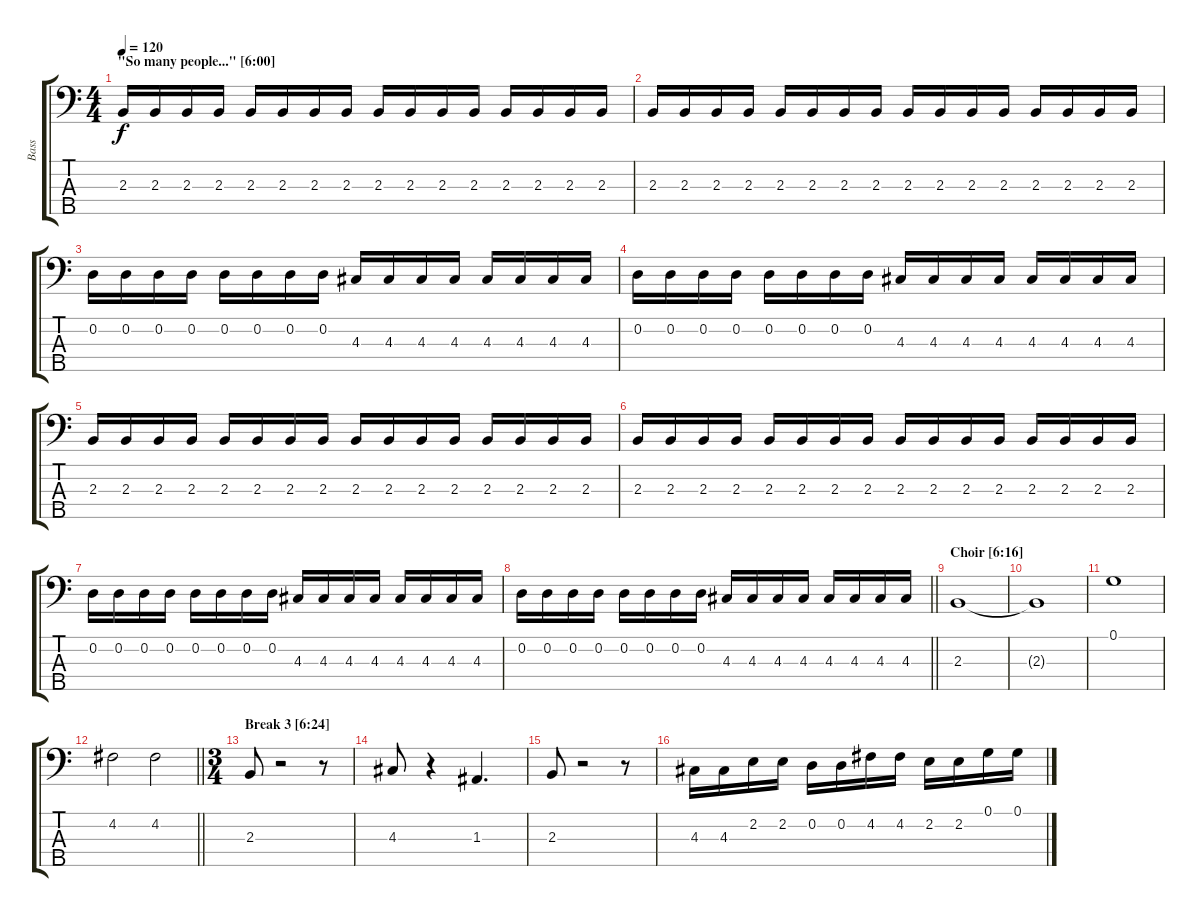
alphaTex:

\track ("Bass" "Bass") {instrument electricbassfinger}
\staff {score tabs}
\tuning (G2 D2 A1 E1 B0) {hide}
\ts (4 4)
\section ("" "\"So many people...\" [6:00]")
\tempo 120
\clef f4
\ks c
2.3.16{dy f} 2.3.16 2.3.16 2.3.16 2.3.16 2.3.16 2.3.16 2.3.16 2.3.16 2.3.16 2.3.16 2.3.16 2.3.16 2.3.16 2.3.16 2.3.16 |
2.3.16 2.3.16 2.3.16 2.3.16 2.3.16 2.3.16 2.3.16 2.3.16 2.3.16 2.3.16 2.3.16 2.3.16 2.3.16 2.3.16 2.3.16 2.3.16 |
0.2.16 0.2.16 0.2.16 0.2.16 0.2.16 0.2.16 0.2.16 0.2.16 4.3.16 4.3.16 4.3.16 4.3.16 4.3.16 4.3.16 4.3.16 4.3.16 |
0.2.16 0.2.16 0.2.16 0.2.16 0.2.16 0.2.16 0.2.16 0.2.16 4.3.16 4.3.16 4.3.16 4.3.16 4.3.16 4.3.16 4.3.16 4.3.16 |
2.3.16 2.3.16 2.3.16 2.3.16 2.3.16 2.3.16 2.3.16 2.3.16 2.3.16 2.3.16 2.3.16 2.3.16 2.3.16 2.3.16 2.3.16 2.3.16 |
2.3.16 2.3.16 2.3.16 2.3.16 2.3.16 2.3.16 2.3.16 2.3.16 2.3.16 2.3.16 2.3.16 2.3.16 2.3.16 2.3.16 2.3.16 2.3.16 |
0.2.16 0.2.16 0.2.16 0.2.16 0.2.16 0.2.16 0.2.16 0.2.16 4.3.16 4.3.16 4.3.16 4.3.16 4.3.16 4.3.16 4.3.16 4.3.16 |
\barLineRight lightlight
0.2.16 0.2.16 0.2.16 0.2.16 0.2.16 0.2.16 0.2.16 0.2.16 4.3.16 4.3.16 4.3.16 4.3.16 4.3.16 4.3.16 4.3.16 4.3.16 |
\section ("" "Choir [6:16]")
2.3.1 |
2.3{t}.1 |
0.1.1 |
\barLineRight lightlight
4.2.2 4.2.2 |
\ts (3 4)
\section ("" "Break 3 [6:24]")
2.3.8 r.2 r.8 |
4.3.8 r.4 1.3.4{d} |
2.3.8 r.2 r.8 |
4.3.16 4.3.16 2.2.16 2.2.16 0.2.16 0.2.16 4.2.16 4.2.16 2.2.16 2.2.16 0.1.16 0.1.16
